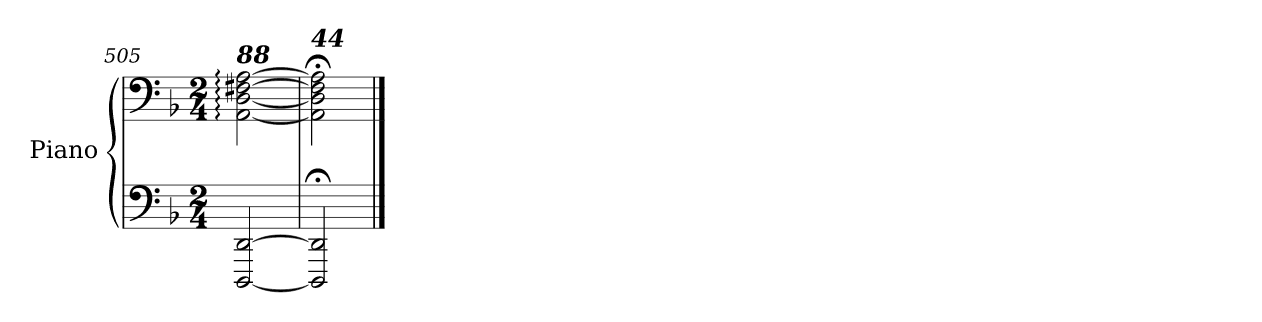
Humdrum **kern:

**kern	**kern
*part1	*part1
*staff2	*staff1
*I"Piano	*
*I'Pno	*
*clefF4	*clefF4
*k[b-]	*k[b-]
*M2/4	*M2/4
=505	=505
!	!LO:TX:a:Bi:t=88
[2DDD/ [2DD/	[2AA\: [2D\: [2F#X\: [2A\:
=506	=506
!	!LO:TX:a:Bi:t=44
2DDD/];< 2DD/];<	2AA\];< 2D\];< 2F#\];< 2A\];<
==	==
*-	*-
